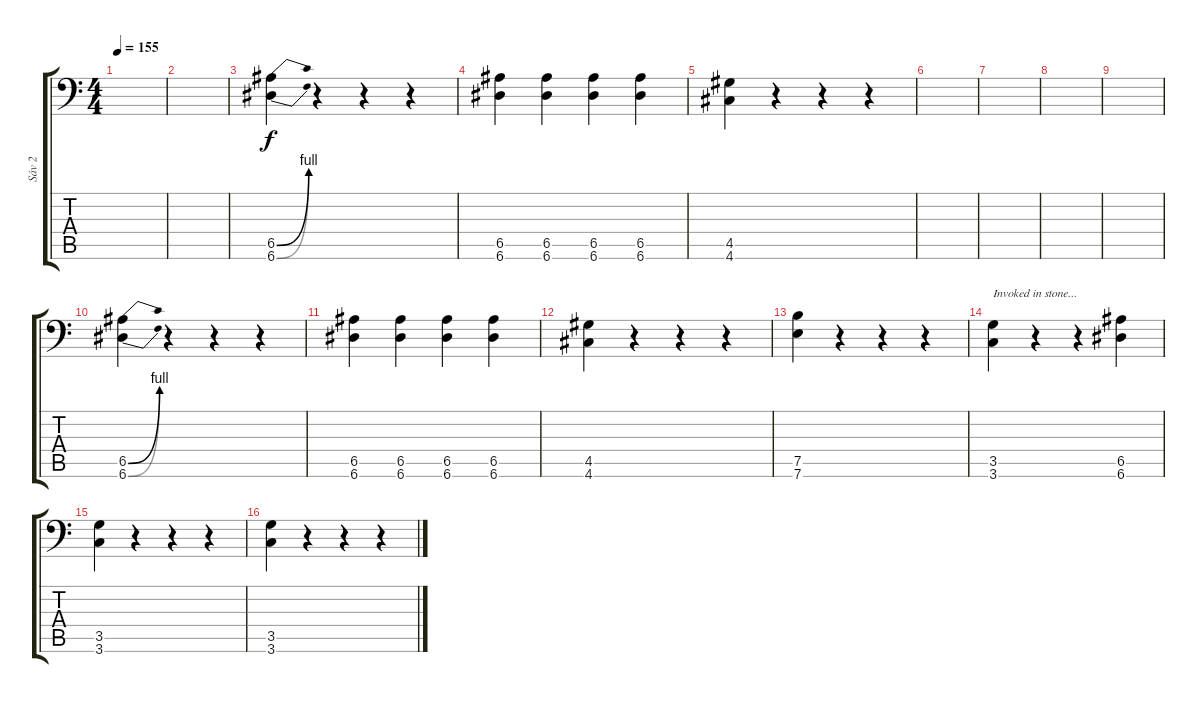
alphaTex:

\track ("Sáv 2" "Sáv 2") {instrument distortionguitar}
\staff {score tabs}
\tuning (B3 Gb3 D3 A2 E2 A1) {hide}
\ts (4 4)
\tempo 155
\clef f4
\ks c
|
|
(6.5{be (bend 0 0 60 4)} 6.6{be (bend 0 0 60 4)}).4 r.4 r.4 r.4 |
(6.5 6.6).4 (6.5 6.6).4 (6.5 6.6).4 (6.5 6.6).4 |
(4.5 4.6).4 r.4 r.4 r.4 |
|
|
|
|
(6.5{be (bend 0 0 60 4)} 6.6{be (bend 0 0 60 4)}).4 r.4 r.4 r.4 |
(6.5 6.6).4 (6.5 6.6).4 (6.5 6.6).4 (6.5 6.6).4 |
(4.5 4.6).4 r.4 r.4 r.4 |
(7.5 7.6).4 r.4 r.4 r.4 |
(3.5 3.6).4{txt "Invoked in stone..."} r.4 r.4 (6.5 6.6).4 |
(3.5 3.6).4 r.4 r.4 r.4 |
(3.5 3.6).4 r.4 r.4 r.4
